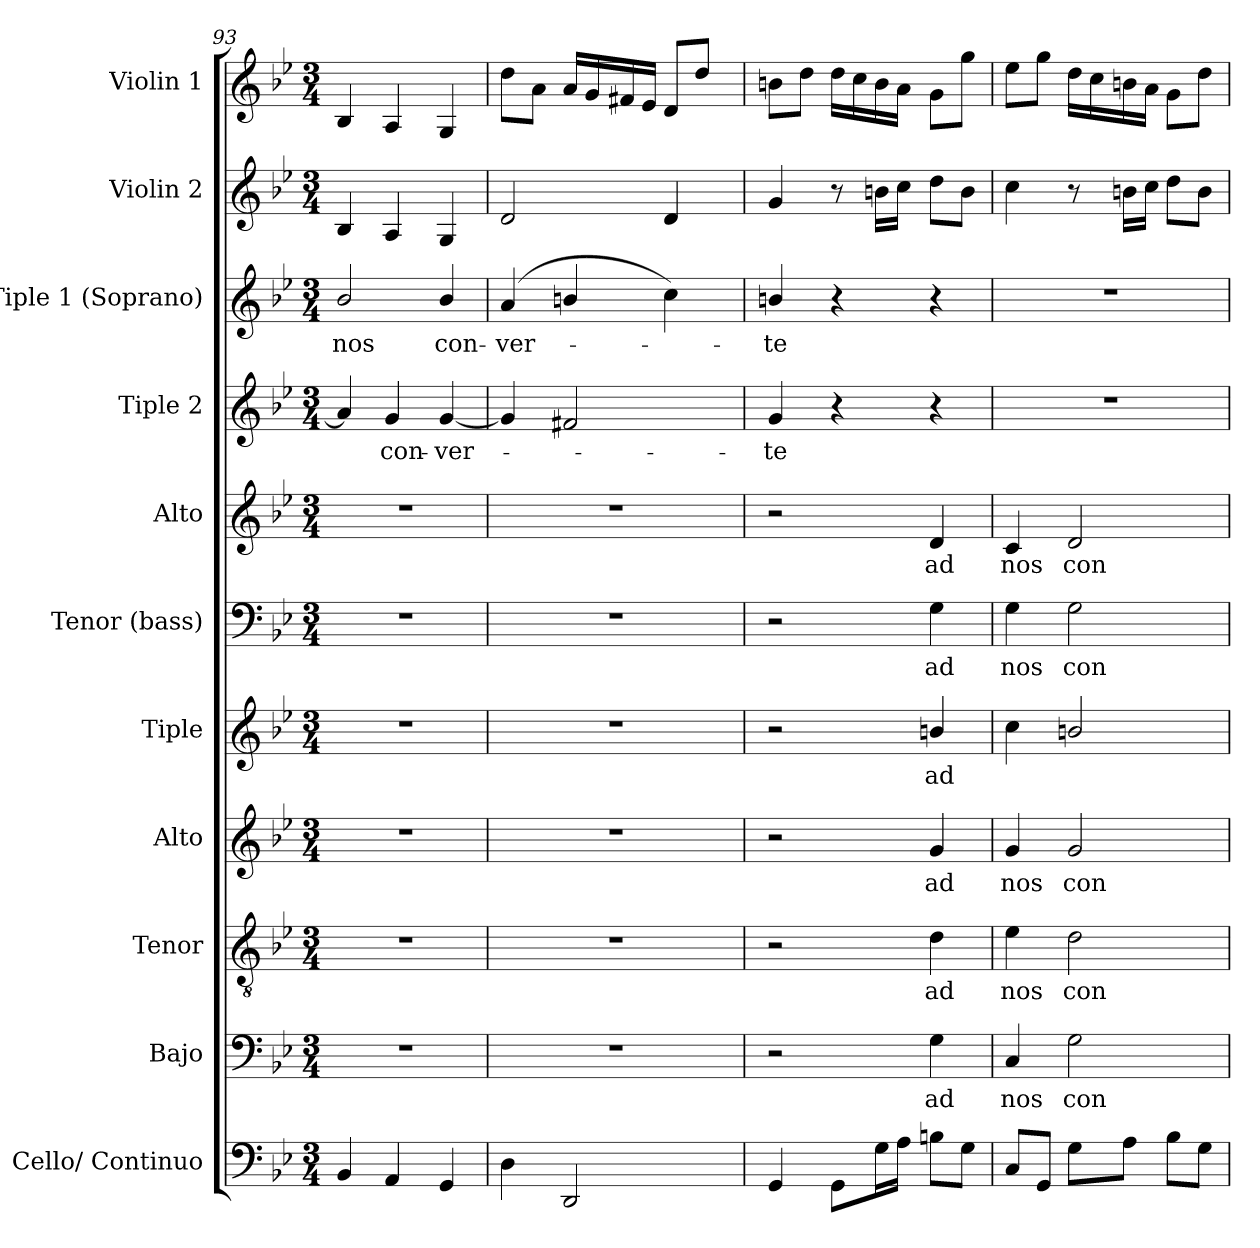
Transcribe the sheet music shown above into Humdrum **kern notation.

**kern	**kern	**text	**kern	**text	**kern	**text	**kern	**text	**kern	**text	**kern	**text	**kern	**text	**kern	**text	**kern	**kern
*part11	*part10	*part10	*part9	*part9	*part8	*part8	*part7	*part7	*part6	*part6	*part5	*part5	*part4	*part4	*part3	*part3	*part2	*part1
*staff11	*staff10	*staff10	*staff9	*staff9	*staff8	*staff8	*staff7	*staff7	*staff6	*staff6	*staff5	*staff5	*staff4	*staff4	*staff3	*staff3	*staff2	*staff1
*I"Cello/ Continuo	*I"Bajo	*	*I"Tenor	*	*I"Alto	*	*I"Tiple	*	*I"Tenor  (bass)	*	*I"Alto	*	*I"Tiple 2	*	*I"Tiple 1 (Soprano)	*	*I"Violin 2	*I"Violin 1
*I'Cont.	*I'B.	*	*I'T.	*	*I'A.	*	*	*	*I'B.	*	*I'A.	*	*	*	*I'S.	*	*I'Vln. 2	*I'Vln. 1
*clefF4	*clefF4	*	*clefGv2	*	*clefG2	*	*clefG2	*	*clefF4	*	*clefG2	*	*clefG2	*	*clefG2	*	*clefG2	*clefG2
*	*	*	*ITrd7c12	*	*	*	*	*	*	*	*	*	*	*	*	*	*	*
*k[b-e-]	*k[b-e-]	*	*k[b-e-]	*	*k[b-e-]	*	*k[b-e-]	*	*k[b-e-]	*	*k[b-e-]	*	*k[b-e-]	*	*k[b-e-]	*	*k[b-e-]	*k[b-e-]
*B-:	*B-:	*	*B-:	*	*B-:	*	*B-:	*	*B-:	*	*B-:	*	*B-:	*	*B-:	*	*B-:	*B-:
*M3/4	*M3/4	*	*M3/4	*	*M3/4	*	*M3/4	*	*M3/4	*	*M3/4	*	*M3/4	*	*M3/4	*	*M3/4	*M3/4
=93	=93	=93	=93	=93	=93	=93	=93	=93	=93	=93	=93	=93	=93	=93	=93	=93	=93	=93
!	!LO:N:vis=1	!	!LO:N:vis=1	!	!LO:N:vis=1	!	!LO:N:vis=1	!	!LO:N:vis=1	!	!LO:N:vis=1	!	!	!	!	!	!	!
!	!	!	!	!	!	!	!	!	!	!	!	!	!	!	!	!LO:LY:b:color=#000000	!	!
4BB-i/	2.r	.	2.r	.	2.r	.	2.r	.	2.r	.	2.r	.	4ai/]	.	2b-i/	-nos	4B-i/	4B-i/
!	!	!	!	!	!	!	!	!	!	!	!	!	!	!LO:LY:b:color=#000000	!	!	!	!
4AAi/	.	.	.	.	.	.	.	.	.	.	.	.	4gi/	con-	.	.	4Ai/	4Ai/
!	!	!	!	!	!	!	!	!	!	!	!	!	!	!LO:LY:b:color=#000000	!	!	!	!
!	!	!	!	!	!	!	!	!	!	!	!	!	!	!	!	!LO:LY:b:color=#000000	!	!
4GGi/	.	.	.	.	.	.	.	.	.	.	.	.	[4gi/	-ver-	4b-i/	con-	4Gi/	4Gi/
=94	=94	=94	=94	=94	=94	=94	=94	=94	=94	=94	=94	=94	=94	=94	=94	=94	=94	=94
!	!LO:N:vis=1	!	!LO:N:vis=1	!	!LO:N:vis=1	!	!LO:N:vis=1	!	!LO:N:vis=1	!	!LO:N:vis=1	!	!	!	!	!	!	!
!	!	!	!	!	!	!	!	!	!	!	!	!	!	!	!	!LO:LY:b:color=#000000	!	!
4Di\	2.r	.	2.r	.	2.r	.	2.r	.	2.r	.	2.r	.	4gi/]	.	(4ai/	-ver-	2di/	8ddi\L
.	.	.	.	.	.	.	.	.	.	.	.	.	.	.	.	.	.	8ai\J
2DDi/	.	.	.	.	.	.	.	.	.	.	.	.	2f#Xi/	.	4bni/	.	.	16ai/LL
.	.	.	.	.	.	.	.	.	.	.	.	.	.	.	.	.	.	16gi/
.	.	.	.	.	.	.	.	.	.	.	.	.	.	.	.	.	.	16f#Xi/
.	.	.	.	.	.	.	.	.	.	.	.	.	.	.	.	.	.	16e-i/JJ
.	.	.	.	.	.	.	.	.	.	.	.	.	.	.	4cci\)	.	4di/	8di/L
.	.	.	.	.	.	.	.	.	.	.	.	.	.	.	.	.	.	8ddi/J
=95	=95	=95	=95	=95	=95	=95	=95	=95	=95	=95	=95	=95	=95	=95	=95	=95	=95	=95
!	!	!	!	!	!	!	!	!	!	!	!	!	!	!LO:LY:b:color=#000000	!	!	!	!
!	!	!	!	!	!	!	!	!	!	!	!	!	!	!	!	!LO:LY:b:color=#000000	!	!
4GGi/	2r	.	2r	.	2r	.	2r	.	2r	.	2r	.	4gi/	-te	4bni/	-te	4gi/	8bni\L
.	.	.	.	.	.	.	.	.	.	.	.	.	.	.	.	.	.	8ddi\J
8GGi\L	.	.	.	.	.	.	.	.	.	.	.	.	4r	.	4r	.	8r	16ddi\LL
.	.	.	.	.	.	.	.	.	.	.	.	.	.	.	.	.	.	16cci\
16Gi\L	.	.	.	.	.	.	.	.	.	.	.	.	.	.	.	.	16bni\LL	16bi\
16Ai\JJ	.	.	.	.	.	.	.	.	.	.	.	.	.	.	.	.	16cci\JJ	16ai\JJ
!	!	!LO:LY:b:color=#000000	!	!	!	!	!	!	!	!	!	!	!	!	!	!	!	!
!	!	!	!	!LO:LY:b:color=#000000	!	!	!	!	!	!	!	!	!	!	!	!	!	!
!	!	!	!	!	!	!LO:LY:b:color=#000000	!	!	!	!	!	!	!	!	!	!	!	!
!	!	!	!	!	!	!	!	!LO:LY:b:color=#000000	!	!	!	!	!	!	!	!	!	!
!	!	!	!	!	!	!	!	!	!	!LO:LY:b:color=#000000	!	!	!	!	!	!	!	!
!	!	!	!	!	!	!	!	!	!	!	!	!LO:LY:b:color=#000000	!	!	!	!	!	!
8Bni\L	4Gi\	ad	4Di\	ad	4gi/	ad	4bni/	ad	4Gi\	ad	4di/	ad	4r	.	4r	.	8ddi\L	8gi\L
8Gi\J	.	.	.	.	.	.	.	.	.	.	.	.	.	.	.	.	8bi\J	8ggi\J
!!LO:PB:g=z
=96	=96	=96	=96	=96	=96	=96	=96	=96	=96	=96	=96	=96	=96	=96	=96	=96	=96	=96
!	!	!LO:LY:b:color=#000000	!	!	!	!	!	!	!	!	!	!	!	!	!	!	!	!
!	!	!	!	!LO:LY:b:color=#000000	!	!	!	!	!	!	!	!	!	!	!	!	!	!
!	!	!	!	!	!	!LO:LY:b:color=#000000	!	!	!	!	!	!	!	!	!	!	!	!
!	!	!	!	!	!	!	!	!	!	!LO:LY:b:color=#000000	!	!	!	!	!	!	!	!
!	!	!	!	!	!	!	!	!	!	!	!	!LO:LY:b:color=#000000	!LO:N:vis=1	!	!LO:N:vis=1	!	!	!
8Ci/L	4Ci/	nos	4E-i\	nos	4gi/	nos	4cci\	.	4Gi\	nos	4ci/	nos	2.r	.	2.r	.	4cci\	8ee-i\L
8GGi/J	.	.	.	.	.	.	.	.	.	.	.	.	.	.	.	.	.	8ggi\J
!	!	!LO:LY:b:color=#000000	!	!	!	!	!	!	!	!	!	!	!	!	!	!	!	!
!	!	!	!	!LO:LY:b:color=#000000	!	!	!	!	!	!	!	!	!	!	!	!	!	!
!	!	!	!	!	!	!LO:LY:b:color=#000000	!	!	!	!	!	!	!	!	!	!	!	!
!	!	!	!	!	!	!	!	!	!	!LO:LY:b:color=#000000	!	!	!	!	!	!	!	!
!	!	!	!	!	!	!	!	!	!	!	!	!LO:LY:b:color=#000000	!	!	!	!	!	!
8Gi\L	2Gi\	con-	2Di\	con-	2gi/	con-	2bni/	.	2Gi\	con-	2di/	con-	.	.	.	.	8r	16ddi\LL
.	.	.	.	.	.	.	.	.	.	.	.	.	.	.	.	.	.	16cci\
8Ai\J	.	.	.	.	.	.	.	.	.	.	.	.	.	.	.	.	16bni\LL	16bni\
.	.	.	.	.	.	.	.	.	.	.	.	.	.	.	.	.	16cci\JJ	16ai\JJ
8B-i\L	.	.	.	.	.	.	.	.	.	.	.	.	.	.	.	.	8ddi\L	8gi\L
8Gi\J	.	.	.	.	.	.	.	.	.	.	.	.	.	.	.	.	8bi\J	8ddi\J
=	=	=	=	=	=	=	=	=	=	=	=	=	=	=	=	=	=	=
*-	*-	*-	*-	*-	*-	*-	*-	*-	*-	*-	*-	*-	*-	*-	*-	*-	*-	*-
